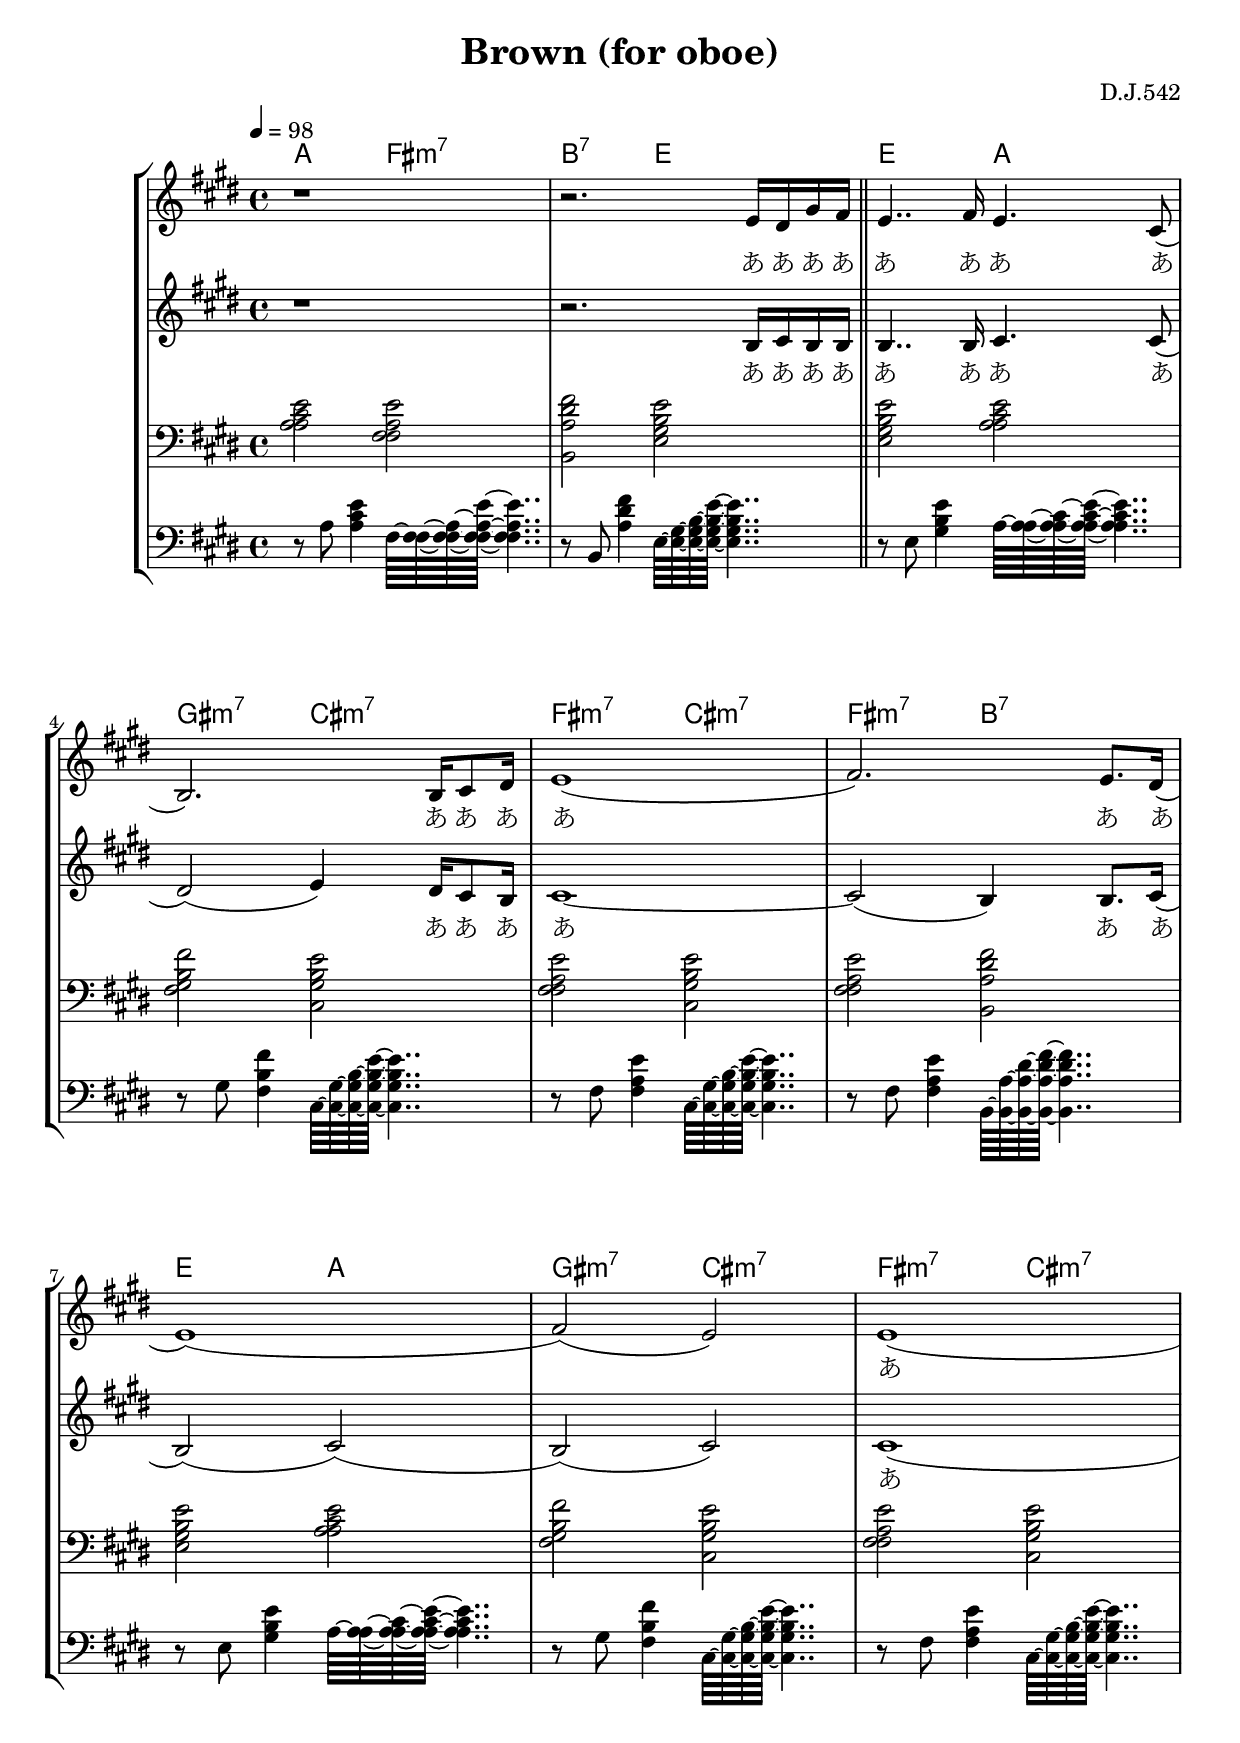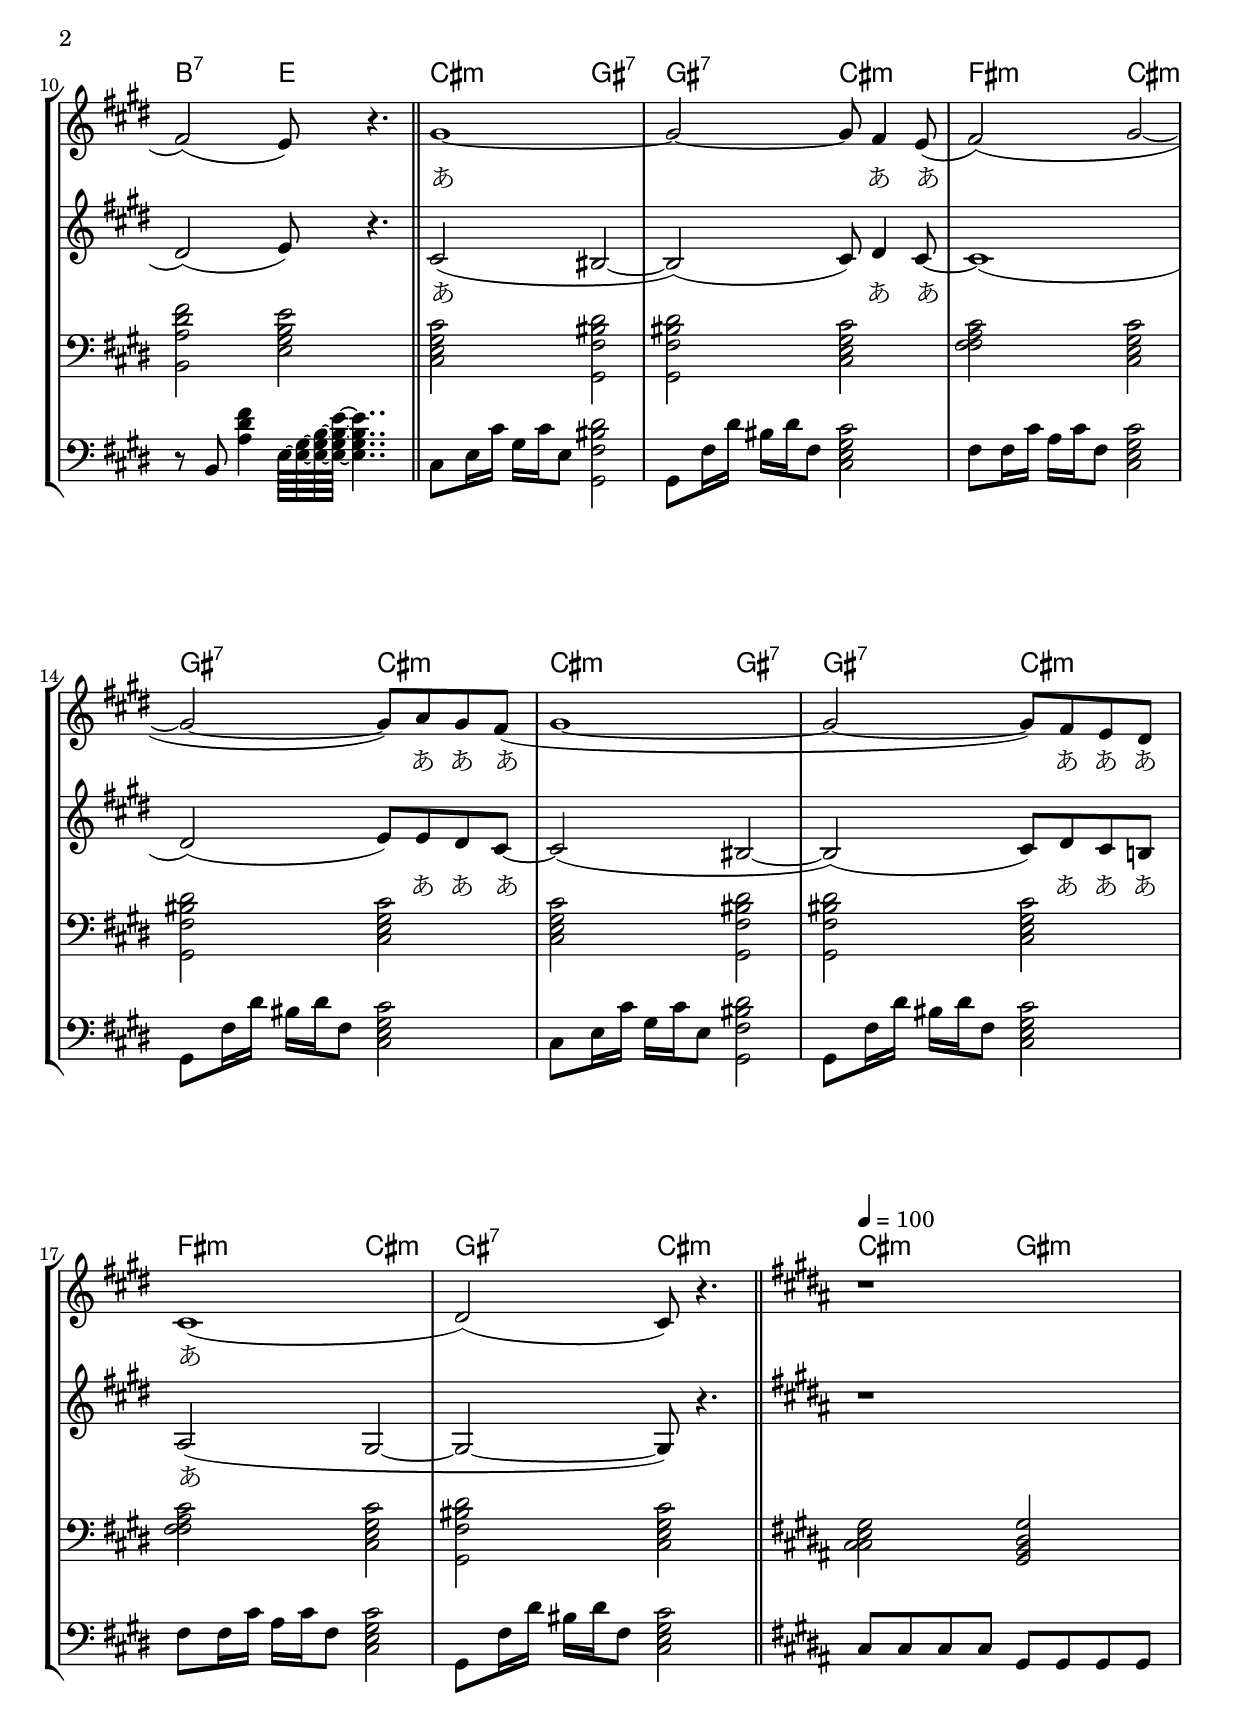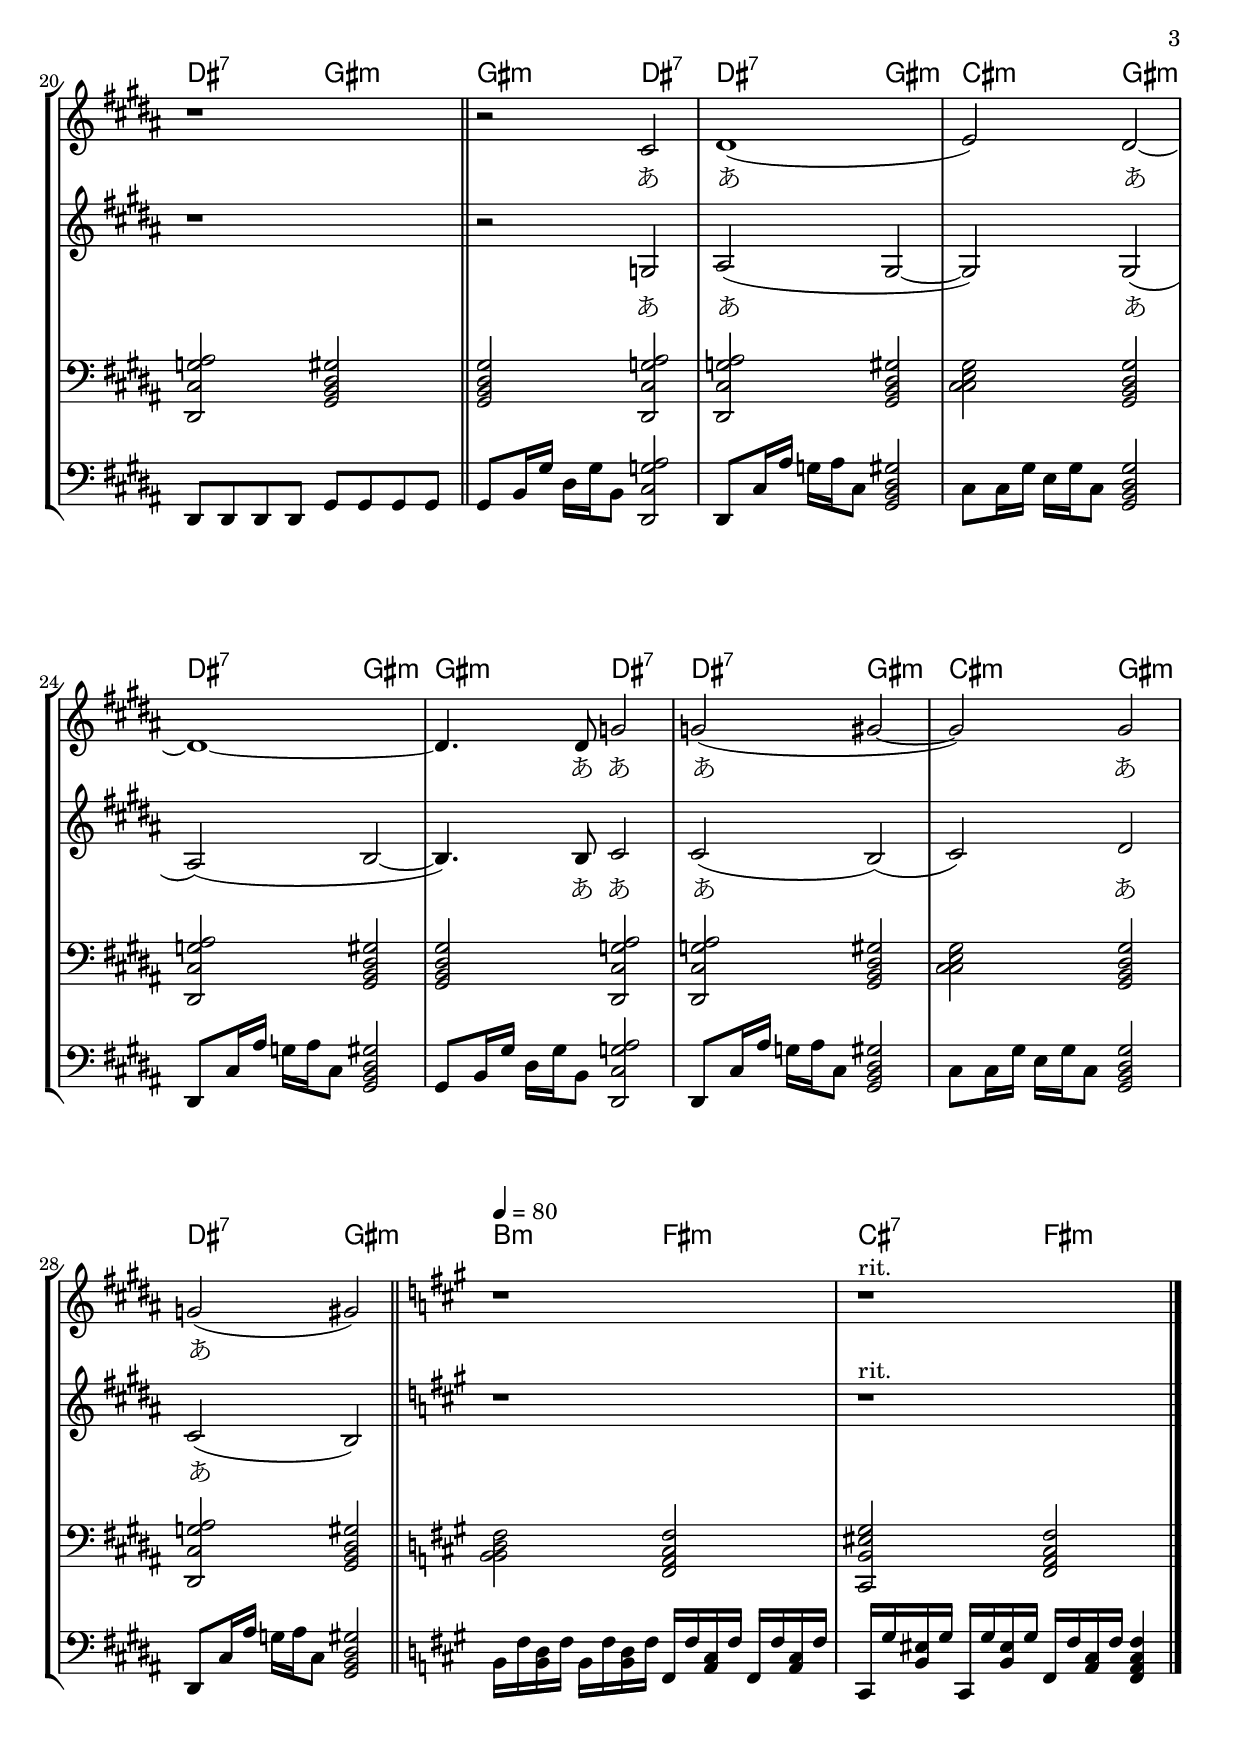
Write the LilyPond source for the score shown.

\version "2.12.1"

\header {
	title = \markup {"Brown (for oboe)"}
	composer = \markup \center-column {D.J.542}
}

harmony = \chordmode {
	a2 fis:min7 b:7 e 

	e a gis:min7 cis:min7 fis:min7 cis:min7 fis:min7 b:7 e a gis:min7 cis:min7 fis:min7 cis:min7 b:7 e 

	cis:m gis:7 gis:7 cis:m fis:m cis:m gis:7 cis:m cis:m gis:7 gis:7 cis:m fis:m cis:m gis:7 cis:m 

	cis:m gis:m dis:7 gis:m 

	gis:m dis:7 dis:7 gis:m cis:m gis:m dis:7 gis:m gis:m dis:7 dis:7 gis:m cis:m gis:m dis:7 gis:m 

	b:m fis:m cis:7 fis:m 
}

melody = {
	\key e \major
	\tempo 4 = 98
	r1 | r2. 
	\set Staff.midiInstrument = #"Oboe"
	e'16  dis'16  gis'16  fis'16 
	e'4..  fis'16  e'4.  cis'8 
	(b2.)  b16  cis'8  dis'16 
	e'1 
	(fis'2.)  e'8.  dis'16 
	(e'1) 
	(fis'2)  (e'2) 
	e'1 
	(fis'2)  (e'8)  	r4. 	\set Staff.midiInstrument = #"Oboe"
	 gis'1~ 
	gis'2~gis'8  fis'4  e'8 
	(fis'2)  (gis'2~ 
	gis'2~gis'8)  a'8  gis'8  fis'8 
	(gis'1~ 
	gis'2~gis'8)  fis'8  e'8  dis'8 
	cis'1 
	(dis'2)  (cis'8)  	r4. 	\key b \major
	\tempo 4 = 100
	r1 | r1   
	\set Staff.midiInstrument = #"Oboe"
	r2 cis'2 
	dis'1 
	(e'2)  dis'2~ 
	dis'1~ 
	dis'4.  dis'8  g'2 
	g'2  (gis'2~ 
	gis'2)  gis'2 
	g'2  (gis'2)
	\key a \major
	\tempo 4 = 80
	r1 | r1^"rit." \bar "|."
}

words = \lyricmode {
	
	あ  あ  あ  あ  あ  あ  あ  あ  あ  あ  あ  あ  あ  あ  あ  
	あ  あ  あ  あ  あ  あ  あ  あ  あ  あ  
	
	あ  あ  あ  あ  あ  あ  あ  あ  
	
}

secondmelody = {
	\key e \major
	\tempo 4 = 98
	r1 | r2. 
	\set Staff.midiInstrument = #"English Horn"
	b16  cis'16  b16  b16 
	b4..  b16  cis'4.  cis'8 
	(dis'2)  (e'4)  dis'16  cis'8  b16 
	cis'1~ 
	cis'2  (b4)  b8.  cis'16 
	(b2)  (cis'2) 
	(b2)  (cis'2) 
	cis'1 
	(dis'2)  (e'8)  	r4. 	\set Staff.midiInstrument = #"English Horn"
	 cis'2  (bis2~ 
	bis2)  (cis'8)  dis'4  cis'8~ 
	cis'1 
	 (dis'2)  (e'8)  e'8  dis'8  cis'8~ 
	cis'2  (bis2~ 
	bis2)  (cis'8)  dis'8  cis'8  b8 
	a2  (gis2~ 
	gis2~gis8)  	r4. 	\key b \major
	\tempo 4 = 100
	r1 | r1   
	\set Staff.midiInstrument = #"Oboe"
	r2 g2 
	ais2  (gis2~ 
	gis2)  gis2 
	(ais2)  (b2~ 
	b4.)  b8  cis'2 
	cis'2  (b2) 
	(cis'2)  dis'2 
	cis'2  (b2)
	\key a \major
	\tempo 4 = 80
	r1 | r1^"rit." \bar "|."
}

secondwords = \lyricmode {
	
	あ  あ  あ  あ  あ  あ  あ  あ  あ  あ  あ  あ  あ  あ  あ  
	あ  あ  あ  あ  あ  あ  あ  あ  あ  あ  
	
	あ  あ  あ  あ  あ  あ  あ  あ  
	
}

tempochange = {
	\tempo 4 = 98
	r1 | r1 \bar "||"
	\tempo 4 = 98
	r1 | r1 | r1 | r1 | r1 | r1 | r1 | r1 \bar "||"
	\tempo 4 = 98
	r1 | r1 | r1 | r1 | r1 | r1 | r1 | r1 \bar "||"
	\tempo 4 = 100
	r1 | r1 \bar "||"
	\tempo 4 = 100
	r1 | r1 | r1 | r1 | r1 | r1 | r1 | r1 \bar "||"
	\tempo 4 = 80
	r1 | \tempo 4 = 60 r2 \tempo 4 = 53 r2 \bar "|."
}

mainacc = {
	\clef bass
	\set Staff.midiInstrument = #"String Ensemble 2"
	\key e \major
	\tempo 4 = 98
	<a a cis' e'>2
	<fis fis a e'>2
	<b, a dis' fis'>2
	<e gis b e'>2
	\bar "||"

	\set Staff.midiInstrument = #"String Ensemble 2"
	<e gis b e'>2
	<a a cis' e'>2
	<gis fis b fis'>2
	<cis gis b e'>2
	<fis fis a e'>2
	<cis gis b e'>2
	<fis fis a e'>2
	<b, a dis' fis'>2
	<e gis b e'>2
	<a a cis' e'>2
	<gis fis b fis'>2
	<cis gis b e'>2
	<fis fis a e'>2
	<cis gis b e'>2
	<b, a dis' fis'>2
	<e gis b e'>2
	\bar "||"

	\set Staff.midiInstrument = #"String Ensemble 2"
	<cis e gis cis'>2
	<gis, fis bis dis'>2
	<gis, fis bis dis'>2
	<cis e gis cis'>2
	<fis fis a cis'>2
	<cis e gis cis'>2
	<gis, fis bis dis'>2
	<cis e gis cis'>2
	<cis e gis cis'>2
	<gis, fis bis dis'>2
	<gis, fis bis dis'>2
	<cis e gis cis'>2
	<fis fis a cis'>2
	<cis e gis cis'>2
	<gis, fis bis dis'>2
	<cis e gis cis'>2
	\bar "||"

	\set Staff.midiInstrument = #"Violin"
	\key b \major
	\tempo 4 = 100
	<cis cis e gis>2
	<gis, b, dis gis>2
	<dis, cis g ais>2
	<gis, b, dis gis>2
	\bar "||"

	\set Staff.midiInstrument = #"String Ensemble 2"
	<gis, b, dis gis>2
	<dis, cis g ais>2
	<dis, cis g ais>2
	<gis, b, dis gis>2
	<cis cis e gis>2
	<gis, b, dis gis>2
	<dis, cis g ais>2
	<gis, b, dis gis>2
	<gis, b, dis gis>2
	<dis, cis g ais>2
	<dis, cis g ais>2
	<gis, b, dis gis>2
	<cis cis e gis>2
	<gis, b, dis gis>2
	<dis, cis g ais>2
	<gis, b, dis gis>2
	\bar "||"

	\set Staff.midiInstrument = #"Acoustic grand"
	\key a \major
	\tempo 4 = 80
	<b, b, d fis>2
	<fis, a, cis fis>2
	<cis, b, eis gis>2
	<fis, a, cis fis>2
	\bar "|."
}

subacc = {
	\clef bass
	\set Staff.midiInstrument = #"Acoustic Guitar (nylon)"
	\key e \major
	\tempo 4 = 98
	r8 a8 <a cis' e'>4
	fis64~ <fis~ fis~> <fis~ fis~ a~> <fis fis a e'>~ <fis fis a e'>4..
	r8 b,8 <a dis' fis'>4
	e64~ <e~ gis~> <e~ gis~ b~> <e gis b e'>~ <e gis b e'>4..
	\bar "||"

	\set Staff.midiInstrument = #"Acoustic Guitar (nylon)"
	r8 e8 <gis b e'>4
	a64~ <a~ a~> <a~ a~ cis'~> <a a cis' e'>~ <a a cis' e'>4..
	r8 gis8 <fis b fis'>4
	cis64~ <cis~ gis~> <cis~ gis~ b~> <cis gis b e'>~ <cis gis b e'>4..
	r8 fis8 <fis a e'>4
	cis64~ <cis~ gis~> <cis~ gis~ b~> <cis gis b e'>~ <cis gis b e'>4..
	r8 fis8 <fis a e'>4
	b,64~ <b,~ a~> <b,~ a~ dis'~> <b, a dis' fis'>~ <b, a dis' fis'>4..
	r8 e8 <gis b e'>4
	a64~ <a~ a~> <a~ a~ cis'~> <a a cis' e'>~ <a a cis' e'>4..
	r8 gis8 <fis b fis'>4
	cis64~ <cis~ gis~> <cis~ gis~ b~> <cis gis b e'>~ <cis gis b e'>4..
	r8 fis8 <fis a e'>4
	cis64~ <cis~ gis~> <cis~ gis~ b~> <cis gis b e'>~ <cis gis b e'>4..
	r8 b,8 <a dis' fis'>4
	e64~ <e~ gis~> <e~ gis~ b~> <e gis b e'>~ <e gis b e'>4..
	\bar "||"

	\set Staff.midiInstrument = #"Acoustic Guitar (nylon)"
	cis8 e16 cis' gis cis' e8
	<gis, fis bis dis'>2
	gis,8 fis16 dis' bis dis' fis8
	<cis e gis cis'>2
	fis8 fis16 cis' a cis' fis8
	<cis e gis cis'>2
	gis,8 fis16 dis' bis dis' fis8
	<cis e gis cis'>2
	cis8 e16 cis' gis cis' e8
	<gis, fis bis dis'>2
	gis,8 fis16 dis' bis dis' fis8
	<cis e gis cis'>2
	fis8 fis16 cis' a cis' fis8
	<cis e gis cis'>2
	gis,8 fis16 dis' bis dis' fis8
	<cis e gis cis'>2
	\bar "||"

	\set Staff.midiInstrument = #"String Ensemble 2"
	\key b \major
	\tempo 4 = 100
	cis8 cis8 cis8 cis8
	gis,8 gis,8 gis,8 gis,8
	dis,8 dis,8 dis,8 dis,8
	gis,8 gis,8 gis,8 gis,8
	\bar "||"

	\set Staff.midiInstrument = #"Acoustic Guitar (steel)"
	gis,8 b,16 gis dis gis b,8
	<dis, cis g ais>2
	dis,8 cis16 ais g ais cis8
	<gis, b, dis gis>2
	cis8 cis16 gis e gis cis8
	<gis, b, dis gis>2
	dis,8 cis16 ais g ais cis8
	<gis, b, dis gis>2
	gis,8 b,16 gis dis gis b,8
	<dis, cis g ais>2
	dis,8 cis16 ais g ais cis8
	<gis, b, dis gis>2
	cis8 cis16 gis e gis cis8
	<gis, b, dis gis>2
	dis,8 cis16 ais g ais cis8
	<gis, b, dis gis>2
	\bar "||"

	\set Staff.midiInstrument = #"Acoustic grand"
	\key a \major
	\tempo 4 = 80
	b,16 fis <b, d> fis b, fis <b, d> fis
	fis,16 fis <a, cis> fis fis, fis <a, cis> fis
	cis,16 gis <b, eis> gis cis, gis <b, eis> gis
	fis,16 fis <a, cis> fis <fis, a, cis fis>4
	\bar "|."
}

percA = {
	\drummode {
	r1 |r1 \bar "||"
	r1 |r1 |r1 |r1 |r1 |r1 |r1 |r1 \bar "||"
	r1 |r1 |r1 |r1 |r1 |r1 |r1 |r1 \bar "||"
	hh8 hh8 hh8 hh8 hh8 hh8 hh8 hh8  |r8 hh2. r8  \bar "||"
	r1 |r1 |r1 |r1 |r1 |r1 |r1 |r1 \bar "||"
	r1 |r1 \bar "|."
	}
}

percB = {
	\drummode {
	r1 |r1 \bar "||"
	r1 |r1 |r1 |r1 |r1 |r1 |r1 |r1 \bar "||"
	r1 |r1 |r1 |r1 |r1 |r1 |r1 |r1 \bar "||"
	r4 sn8. sn8 sn8. sn8. sn16  |r4 sn2 sn4  \bar "||"
	r1 |r1 |r1 |r1 |r1 |r1 |r1 |r1 \bar "||"
	r1 |r1 \bar "|."
	}
}

percC = {
	\drummode {
	r1 |r1 \bar "||"
	r1 |r1 |r1 |r1 |r1 |r1 |r1 |r1 \bar "||"
	r1 |r1 |r1 |r1 |r1 |r1 |r1 |r1 \bar "||"
	bd8 bd4 bd2 bd8  |bd8 bd4. bd4. bd8  \bar "||"
	r1 |r1 |r1 |r1 |r1 |r1 |r1 |r1 \bar "||"
	r1 |r1 \bar "|."
	}
}

percD = {
	\drummode {
	r1 |r1 \bar "||"
	r1 |r1 |r1 |r1 |r1 |r1 |r1 |r1 \bar "||"
	r1 |r1 |r1 |r1 |r1 |r1 |r1 |r1 \bar "||"
	r1  |r2 r8 hho4.  \bar "||"
	r1 |r1 |r1 |r1 |r1 |r1 |r1 |r1 \bar "||"
	r1 |r1 \bar "|."
	}
}

percE = {
	\drummode {
	r1 |r1 \bar "||"
	r1 |r1 |r1 |r1 |r1 |r1 |r1 |r1 \bar "||"
	r1 |r1 |r1 |r1 |r1 |r1 |r1 |r1 \bar "||"
	r1 |cymc1  \bar "||"
	r1 |r1 |r1 |r1 |r1 |r1 |r1 |r1 \bar "||"
	r1 |r1 \bar "|."
	}
}

percF = {
	\drummode {
	r1 | r1 \bar "||"
	r1 | r1 | r1 | r1 | r1 | r1 | r1 | r1 \bar "||"
	r1 | r1 | r1 | r1 | r1 | r1 | r1 | r1 \bar "||"
	r1 |r4 r16 tommh16 tommh4. tommh4  \bar "||"
	r1 | r1 | r1 | r1 | r1 | r1 | r1 | r1 \bar "||"
	r1 | r1 \bar "|."
	}
}

percG = {
	\drummode {
	r1 | r1 \bar "||"
	r1 | r1 | r1 | r1 | r1 | r1 | r1 | r1 \bar "||"
	r1 | r1 | r1 | r1 | r1 | r1 | r1 | r1 \bar "||"
	r1 |r4. r16 tomml4. tomml8.  \bar "||"
	r1 | r1 | r1 | r1 | r1 | r1 | r1 | r1 \bar "||"
	r1 | r1 \bar "|."
	}
}

percH = {
	\drummode {
	r1 | r1 \bar "||"
	r1 | r1 | r1 | r1 | r1 | r1 | r1 | r1 \bar "||"
	r1 | r1 | r1 | r1 | r1 | r1 | r1 | r1 \bar "||"
	r1 |r2 r16 toml8 toml4 r16  \bar "||"
	r1 | r1 | r1 | r1 | r1 | r1 | r1 | r1 \bar "||"
	r1 | r1 \bar "|."
	}
}

percI = {
	\drummode {
	r1 | r1 \bar "||"
	r1 | r1 | r1 | r1 | r1 | r1 | r1 | r1 \bar "||"
	r1 | r1 | r1 | r1 | r1 | r1 | r1 | r1 \bar "||"
	r1 |r2 r8 tomfh4 tomfh8  \bar "||"
	r1 | r1 | r1 | r1 | r1 | r1 | r1 | r1 \bar "||"
	r1 | r1 \bar "|."
	}
}

\score {
	<<
		\new StaffGroup <<
			\new ChordNames {\harmony}
			\new Voice = "melody" {\melody}
			\new Lyrics \lyricsto "melody" \words
			\new Voice = "secondmelody" {\secondmelody}
			\new Lyrics \lyricsto "secondmelody" \secondwords
			\new Staff = "mainacc" {\mainacc}
			\new Staff = "subacc" {\subacc}
		>>
	>>
	\layout { }
}
